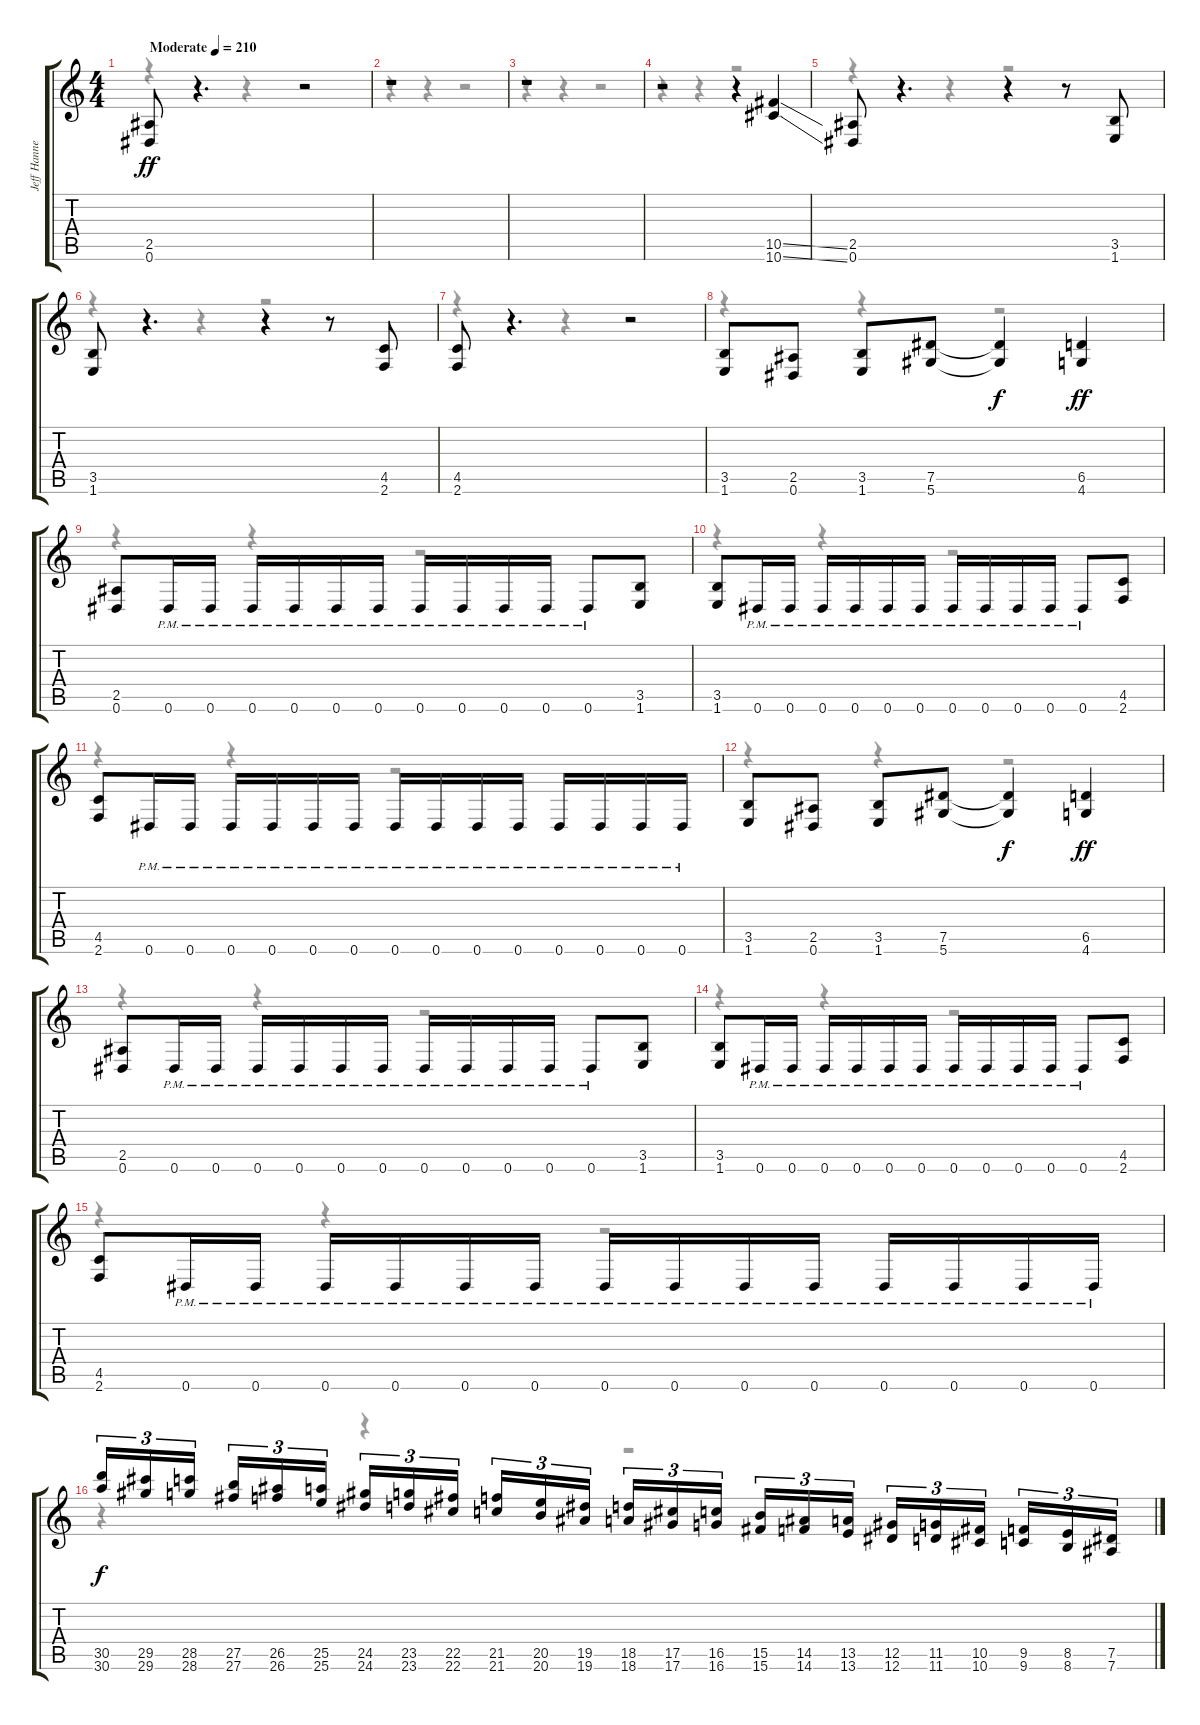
\track ("Jeff Hanneman" "Jeff Hanne") {instrument distortionguitar}
\staff {score tabs}
\tuning (Eb4 Bb3 Gb3 Db3 Ab2 Eb2) {hide}
\voice
\ts (4 4)
\tempo (210 "Moderate")
\clef g2
\ks c
(2.5 0.6).8{dy ff instrument distortionguitar} r.4{d} r.2 |
r.1 |
r.1 |
r.2 r.4 (10.5{ss} 10.6{ss}).4 |
(2.5 0.6).8 r.4{d} r.4 r.8 (3.5 1.6).8 |
(3.5 1.6).8 r.4{d} r.4 r.8 (4.5 2.6).8 |
(4.5 2.6).8 r.4{d} r.2 |
(3.5 1.6).8 (2.5 0.6).8 (3.5 1.6).8 (7.5 5.6).8 (7.5{t} 5.6{t}).4{dy f} (6.5 4.6).4{dy ff} |
(2.5 0.6).8 0.6{pm}.16 0.6{pm}.16 0.6{pm}.16 0.6{pm}.16 0.6{pm}.16 0.6{pm}.16 0.6{pm}.16 0.6{pm}.16 0.6{pm}.16 0.6{pm}.16 0.6{pm}.8 (3.5 1.6).8 |
(3.5 1.6).8 0.6{pm}.16 0.6{pm}.16 0.6{pm}.16 0.6{pm}.16 0.6{pm}.16 0.6{pm}.16 0.6{pm}.16 0.6{pm}.16 0.6{pm}.16 0.6{pm}.16 0.6{pm}.8 (4.5 2.6).8 |
(4.5 2.6).8 0.6{pm}.16 0.6{pm}.16 0.6{pm}.16 0.6{pm}.16 0.6{pm}.16 0.6{pm}.16 0.6{pm}.16 0.6{pm}.16 0.6{pm}.16 0.6{pm}.16 0.6{pm}.16 0.6{pm}.16 0.6{pm}.16 0.6{pm}.16 |
(3.5 1.6).8 (2.5 0.6).8 (3.5 1.6).8 (7.5 5.6).8 (7.5{t} 5.6{t}).4{dy f} (6.5 4.6).4{dy ff} |
(2.5 0.6).8 0.6{pm}.16 0.6{pm}.16 0.6{pm}.16 0.6{pm}.16 0.6{pm}.16 0.6{pm}.16 0.6{pm}.16 0.6{pm}.16 0.6{pm}.16 0.6{pm}.16 0.6{pm}.8 (3.5 1.6).8 |
(3.5 1.6).8 0.6{pm}.16 0.6{pm}.16 0.6{pm}.16 0.6{pm}.16 0.6{pm}.16 0.6{pm}.16 0.6{pm}.16 0.6{pm}.16 0.6{pm}.16 0.6{pm}.16 0.6{pm}.8 (4.5 2.6).8 |
(4.5 2.6).8 0.6{pm}.16 0.6{pm}.16 0.6{pm}.16 0.6{pm}.16 0.6{pm}.16 0.6{pm}.16 0.6{pm}.16 0.6{pm}.16 0.6{pm}.16 0.6{pm}.16 0.6{pm}.16 0.6{pm}.16 0.6{pm}.16 0.6{pm}.16 |
(30.5 30.6).16{tu (3 2) dy f} (29.5 29.6).16{tu (3 2)} (28.5 28.6).16{tu (3 2)} (27.5 27.6).16{tu (3 2)} (26.5 26.6).16{tu (3 2)} (25.5 25.6).16{tu (3 2)} (24.5 24.6).16{tu (3 2)} (23.5 23.6).16{tu (3 2)} (22.5 22.6).16{tu (3 2)} (21.5 21.6).16{tu (3 2)} (20.5 20.6).16{tu (3 2)} (19.5 19.6).16{tu (3 2)} (18.5 18.6).16{tu (3 2)} (17.5 17.6).16{tu (3 2)} (16.5 16.6).16{tu (3 2)} (15.5 15.6).16{tu (3 2)} (14.5 14.6).16{tu (3 2)} (13.5 13.6).16{tu (3 2)} (12.5 12.6).16{tu (3 2)} (11.5 11.6).16{tu (3 2)} (10.5 10.6).16{tu (3 2)} (9.5 9.6).16{tu (3 2)} (8.5 8.6).16{tu (3 2)} (7.5 7.6).16{tu (3 2)}
\voice
\clef g2
\ottava regular
\simile none
\ks c
r.4{dy f} r.4 r.2 |
r.4 r.4 r.2 |
r.4 r.4 r.2 |
r.4 r.4 r.2 |
r.4 r.4 r.2 |
r.4 r.4 r.2 |
r.4 r.4 r.2 |
r.4 r.4 r.2 |
r.4 r.4 r.2 |
r.4 r.4 r.2 |
r.4 r.4 r.2 |
r.4 r.4 r.2 |
r.4 r.4 r.2 |
r.4 r.4 r.2 |
r.4 r.4 r.2 |
r.4 r.4 r.2
